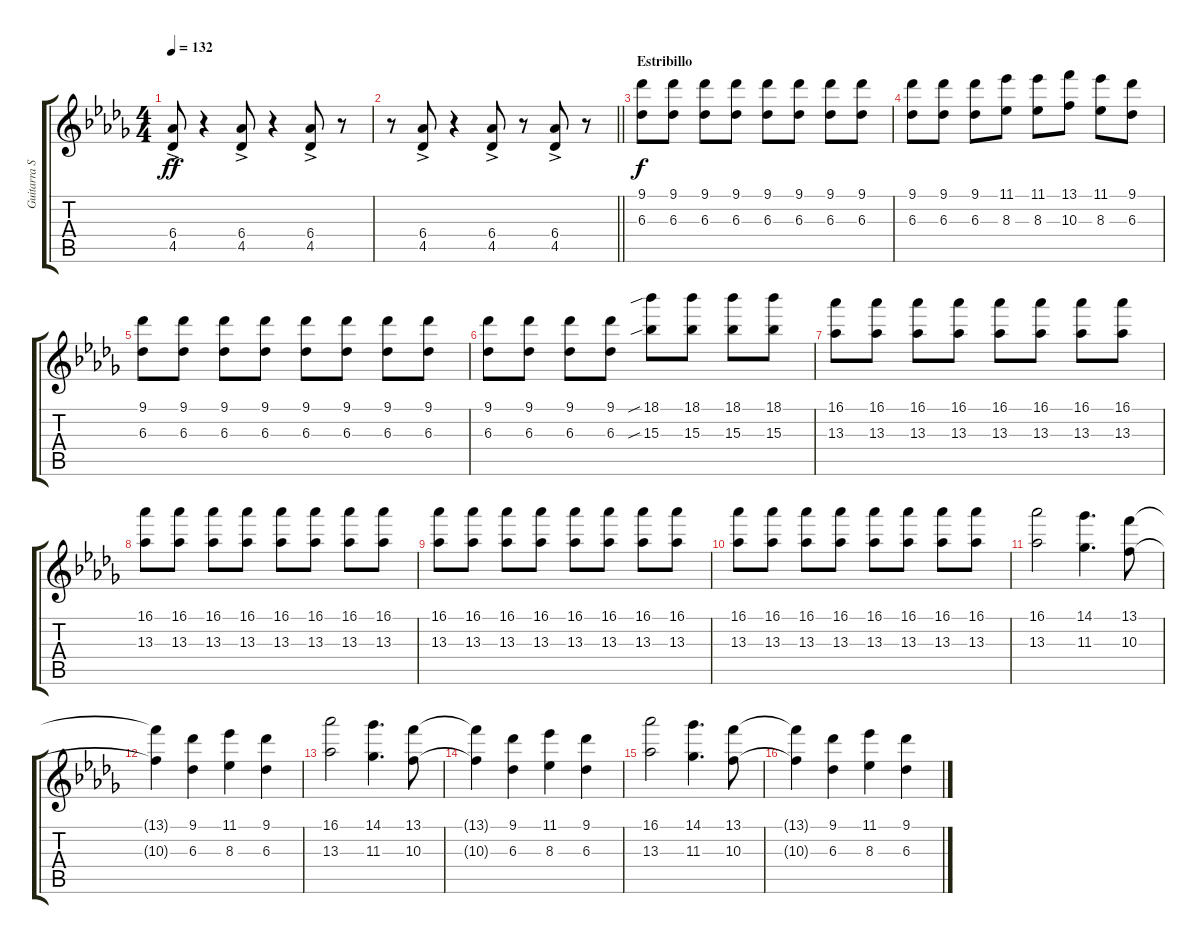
\track ("Guitarra Solista" "Guitarra S") {instrument overdrivenguitar}
\staff {score tabs}
\tuning (E4 B3 G3 D3 A2 E2) {hide}
\ts (4 4)
\tempo 132
\clef g2
\ks db
(6.4{ac} 4.5{ac}).8{dy ff} r.4 (6.4{ac} 4.5{ac}).8 r.4 (6.4{ac} 4.5{ac}).8 r.8 |
\barLineRight lightlight
r.8 (6.4{ac} 4.5{ac}).8 r.4 (6.4{ac} 4.5{ac}).8 r.8 (6.4{ac} 4.5{ac}).8 r.8 |
\section ("" "Estribillo")
(9.1 6.3).8{dy f} (9.1 6.3).8 (9.1 6.3).8 (9.1 6.3).8 (9.1 6.3).8 (9.1 6.3).8 (9.1 6.3).8 (9.1 6.3).8 |
(9.1 6.3).8 (9.1 6.3).8 (9.1 6.3).8 (11.1 8.3).8 (11.1 8.3).8 (13.1 10.3).8 (11.1 8.3).8 (9.1 6.3).8 |
(9.1 6.3).8 (9.1 6.3).8 (9.1 6.3).8 (9.1 6.3).8 (9.1 6.3).8 (9.1 6.3).8 (9.1 6.3).8 (9.1 6.3).8 |
(9.1 6.3).8 (9.1 6.3).8 (9.1 6.3).8 (9.1 6.3).8 (18.1{sib} 15.3{sib}).8 (18.1 15.3).8 (18.1 15.3).8 (18.1 15.3).8 |
(16.1 13.3).8 (16.1 13.3).8 (16.1 13.3).8 (16.1 13.3).8 (16.1 13.3).8 (16.1 13.3).8 (16.1 13.3).8 (16.1 13.3).8 |
(16.1 13.3).8 (16.1 13.3).8 (16.1 13.3).8 (16.1 13.3).8 (16.1 13.3).8 (16.1 13.3).8 (16.1 13.3).8 (16.1 13.3).8 |
(16.1 13.3).8 (16.1 13.3).8 (16.1 13.3).8 (16.1 13.3).8 (16.1 13.3).8 (16.1 13.3).8 (16.1 13.3).8 (16.1 13.3).8 |
(16.1 13.3).8 (16.1 13.3).8 (16.1 13.3).8 (16.1 13.3).8 (16.1 13.3).8 (16.1 13.3).8 (16.1 13.3).8 (16.1 13.3).8 |
(16.1 13.3).2 (14.1 11.3).4{d} (13.1 10.3).8 |
(13.1{t} 10.3{t}).4 (9.1 6.3).4 (11.1 8.3).4 (9.1 6.3).4 |
(16.1 13.3).2 (14.1 11.3).4{d} (13.1 10.3).8 |
(13.1{t} 10.3{t}).4 (9.1 6.3).4 (11.1 8.3).4 (9.1 6.3).4 |
(16.1 13.3).2 (14.1 11.3).4{d} (13.1 10.3).8 |
(13.1{t} 10.3{t}).4 (9.1 6.3).4 (11.1 8.3).4 (9.1 6.3).4
